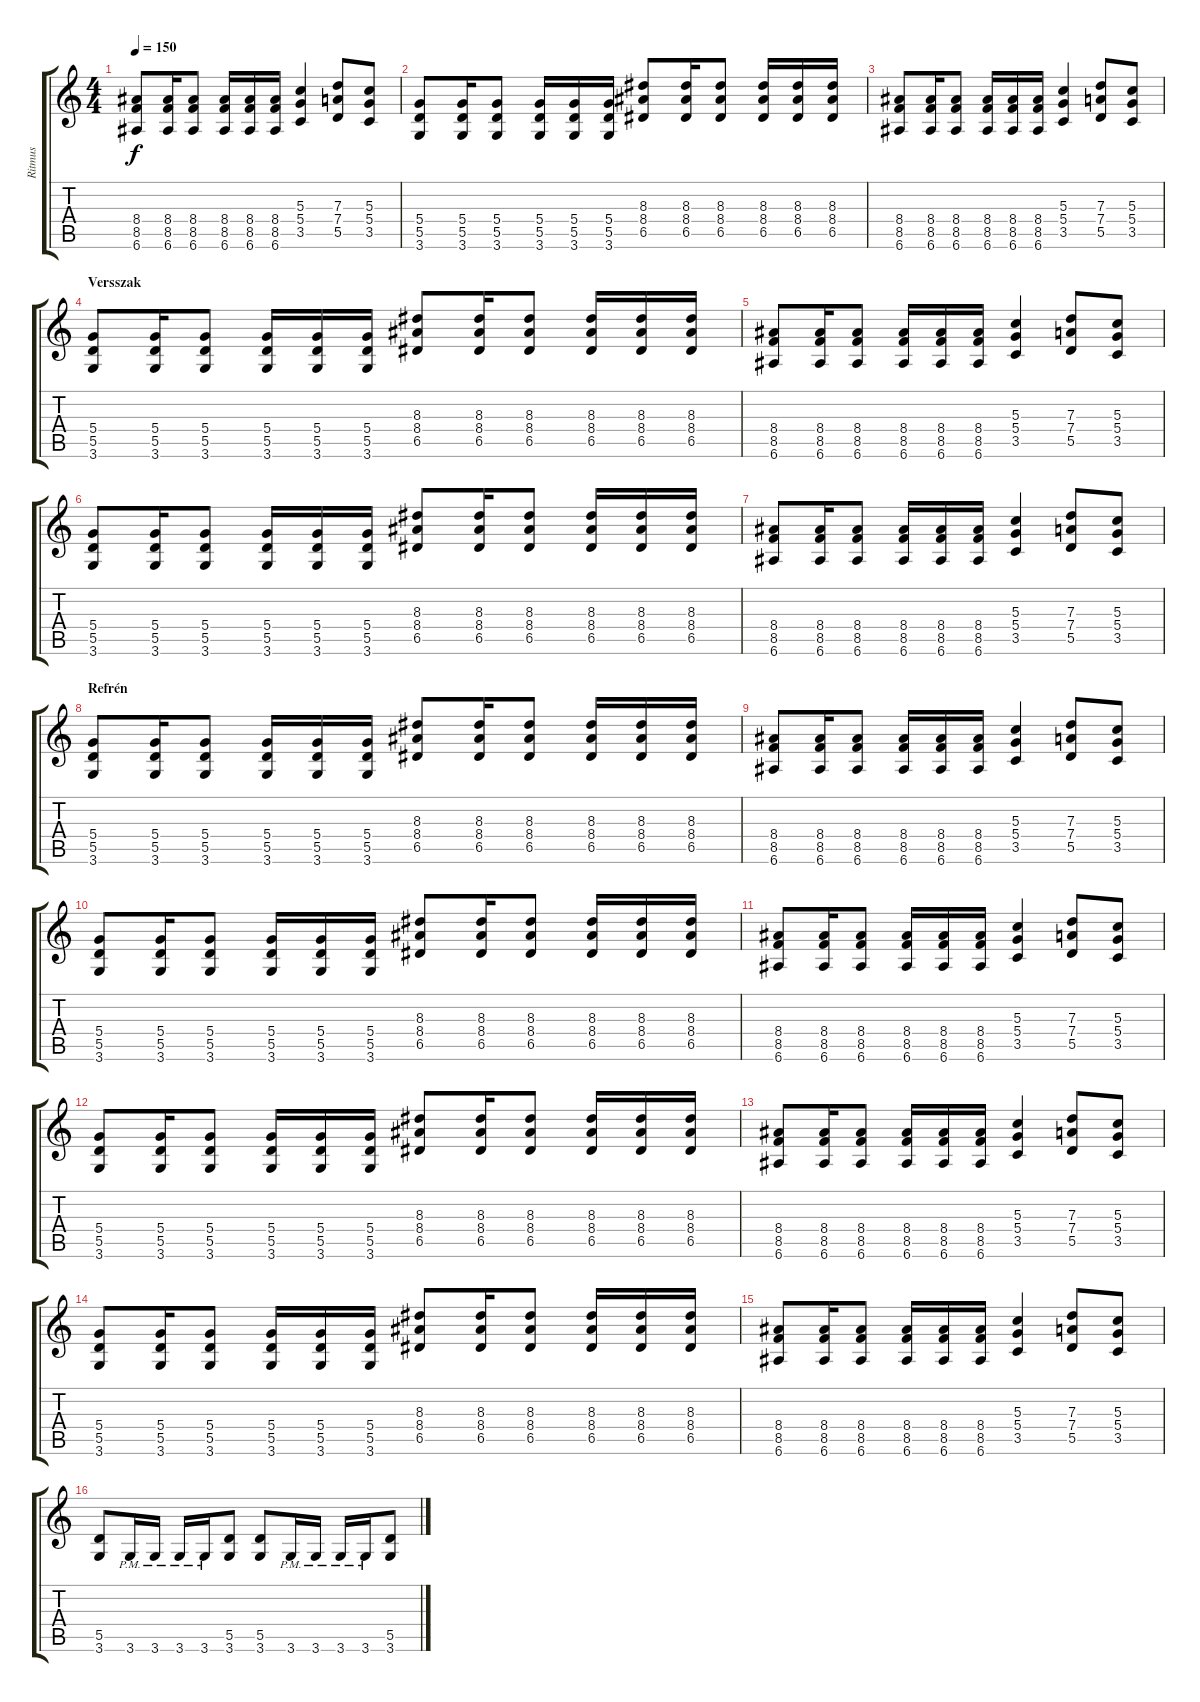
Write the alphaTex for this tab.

\track ("Ritmus" "Ritmus") {instrument distortionguitar}
\staff {score tabs}
\tuning (E4 B3 G3 D3 A2 E2) {hide}
\ts (4 4)
\tempo 150
\clef g2
\ks c
(8.4 8.5 6.6).8{dy f} (8.4 8.5 6.6).16 (8.4 8.5 6.6).8 (8.4 8.5 6.6).16 (8.4 8.5 6.6).16 (8.4 8.5 6.6).16 (5.3 5.4 3.5).4 (7.3 7.4 5.5).8 (5.3 5.4 3.5).8 |
(5.4 5.5 3.6).8 (5.4 5.5 3.6).16 (5.4 5.5 3.6).8 (5.4 5.5 3.6).16 (5.4 5.5 3.6).16 (5.4 5.5 3.6).16 (8.3 8.4 6.5).8 (8.3 8.4 6.5).16 (8.3 8.4 6.5).8 (8.3 8.4 6.5).16 (8.3 8.4 6.5).16 (8.3 8.4 6.5).16 |
(8.4 8.5 6.6).8 (8.4 8.5 6.6).16 (8.4 8.5 6.6).8 (8.4 8.5 6.6).16 (8.4 8.5 6.6).16 (8.4 8.5 6.6).16 (5.3 5.4 3.5).4 (7.3 7.4 5.5).8 (5.3 5.4 3.5).8 |
\section ("" "Versszak")
(5.4 5.5 3.6).8 (5.4 5.5 3.6).16 (5.4 5.5 3.6).8 (5.4 5.5 3.6).16 (5.4 5.5 3.6).16 (5.4 5.5 3.6).16 (8.3 8.4 6.5).8 (8.3 8.4 6.5).16 (8.3 8.4 6.5).8 (8.3 8.4 6.5).16 (8.3 8.4 6.5).16 (8.3 8.4 6.5).16 |
(8.4 8.5 6.6).8 (8.4 8.5 6.6).16 (8.4 8.5 6.6).8 (8.4 8.5 6.6).16 (8.4 8.5 6.6).16 (8.4 8.5 6.6).16 (5.3 5.4 3.5).4 (7.3 7.4 5.5).8 (5.3 5.4 3.5).8 |
(5.4 5.5 3.6).8 (5.4 5.5 3.6).16 (5.4 5.5 3.6).8 (5.4 5.5 3.6).16 (5.4 5.5 3.6).16 (5.4 5.5 3.6).16 (8.3 8.4 6.5).8 (8.3 8.4 6.5).16 (8.3 8.4 6.5).8 (8.3 8.4 6.5).16 (8.3 8.4 6.5).16 (8.3 8.4 6.5).16 |
(8.4 8.5 6.6).8 (8.4 8.5 6.6).16 (8.4 8.5 6.6).8 (8.4 8.5 6.6).16 (8.4 8.5 6.6).16 (8.4 8.5 6.6).16 (5.3 5.4 3.5).4 (7.3 7.4 5.5).8 (5.3 5.4 3.5).8 |
\section ("" "Refrén")
(5.4 5.5 3.6).8 (5.4 5.5 3.6).16 (5.4 5.5 3.6).8 (5.4 5.5 3.6).16 (5.4 5.5 3.6).16 (5.4 5.5 3.6).16 (8.3 8.4 6.5).8 (8.3 8.4 6.5).16 (8.3 8.4 6.5).8 (8.3 8.4 6.5).16 (8.3 8.4 6.5).16 (8.3 8.4 6.5).16 |
(8.4 8.5 6.6).8 (8.4 8.5 6.6).16 (8.4 8.5 6.6).8 (8.4 8.5 6.6).16 (8.4 8.5 6.6).16 (8.4 8.5 6.6).16 (5.3 5.4 3.5).4 (7.3 7.4 5.5).8 (5.3 5.4 3.5).8 |
(5.4 5.5 3.6).8 (5.4 5.5 3.6).16 (5.4 5.5 3.6).8 (5.4 5.5 3.6).16 (5.4 5.5 3.6).16 (5.4 5.5 3.6).16 (8.3 8.4 6.5).8 (8.3 8.4 6.5).16 (8.3 8.4 6.5).8 (8.3 8.4 6.5).16 (8.3 8.4 6.5).16 (8.3 8.4 6.5).16 |
(8.4 8.5 6.6).8 (8.4 8.5 6.6).16 (8.4 8.5 6.6).8 (8.4 8.5 6.6).16 (8.4 8.5 6.6).16 (8.4 8.5 6.6).16 (5.3 5.4 3.5).4 (7.3 7.4 5.5).8 (5.3 5.4 3.5).8 |
(5.4 5.5 3.6).8 (5.4 5.5 3.6).16 (5.4 5.5 3.6).8 (5.4 5.5 3.6).16 (5.4 5.5 3.6).16 (5.4 5.5 3.6).16 (8.3 8.4 6.5).8 (8.3 8.4 6.5).16 (8.3 8.4 6.5).8 (8.3 8.4 6.5).16 (8.3 8.4 6.5).16 (8.3 8.4 6.5).16 |
(8.4 8.5 6.6).8 (8.4 8.5 6.6).16 (8.4 8.5 6.6).8 (8.4 8.5 6.6).16 (8.4 8.5 6.6).16 (8.4 8.5 6.6).16 (5.3 5.4 3.5).4 (7.3 7.4 5.5).8 (5.3 5.4 3.5).8 |
(5.4 5.5 3.6).8 (5.4 5.5 3.6).16 (5.4 5.5 3.6).8 (5.4 5.5 3.6).16 (5.4 5.5 3.6).16 (5.4 5.5 3.6).16 (8.3 8.4 6.5).8 (8.3 8.4 6.5).16 (8.3 8.4 6.5).8 (8.3 8.4 6.5).16 (8.3 8.4 6.5).16 (8.3 8.4 6.5).16 |
(8.4 8.5 6.6).8 (8.4 8.5 6.6).16 (8.4 8.5 6.6).8 (8.4 8.5 6.6).16 (8.4 8.5 6.6).16 (8.4 8.5 6.6).16 (5.3 5.4 3.5).4 (7.3 7.4 5.5).8 (5.3 5.4 3.5).8 |
(5.5 3.6).8 3.6{pm}.16 3.6{pm}.16 3.6{pm}.16 3.6{pm}.16 (5.5 3.6).8 (5.5 3.6).8 3.6{pm}.16 3.6{pm}.16 3.6{pm}.16 3.6{pm}.16 (5.5 3.6).8
